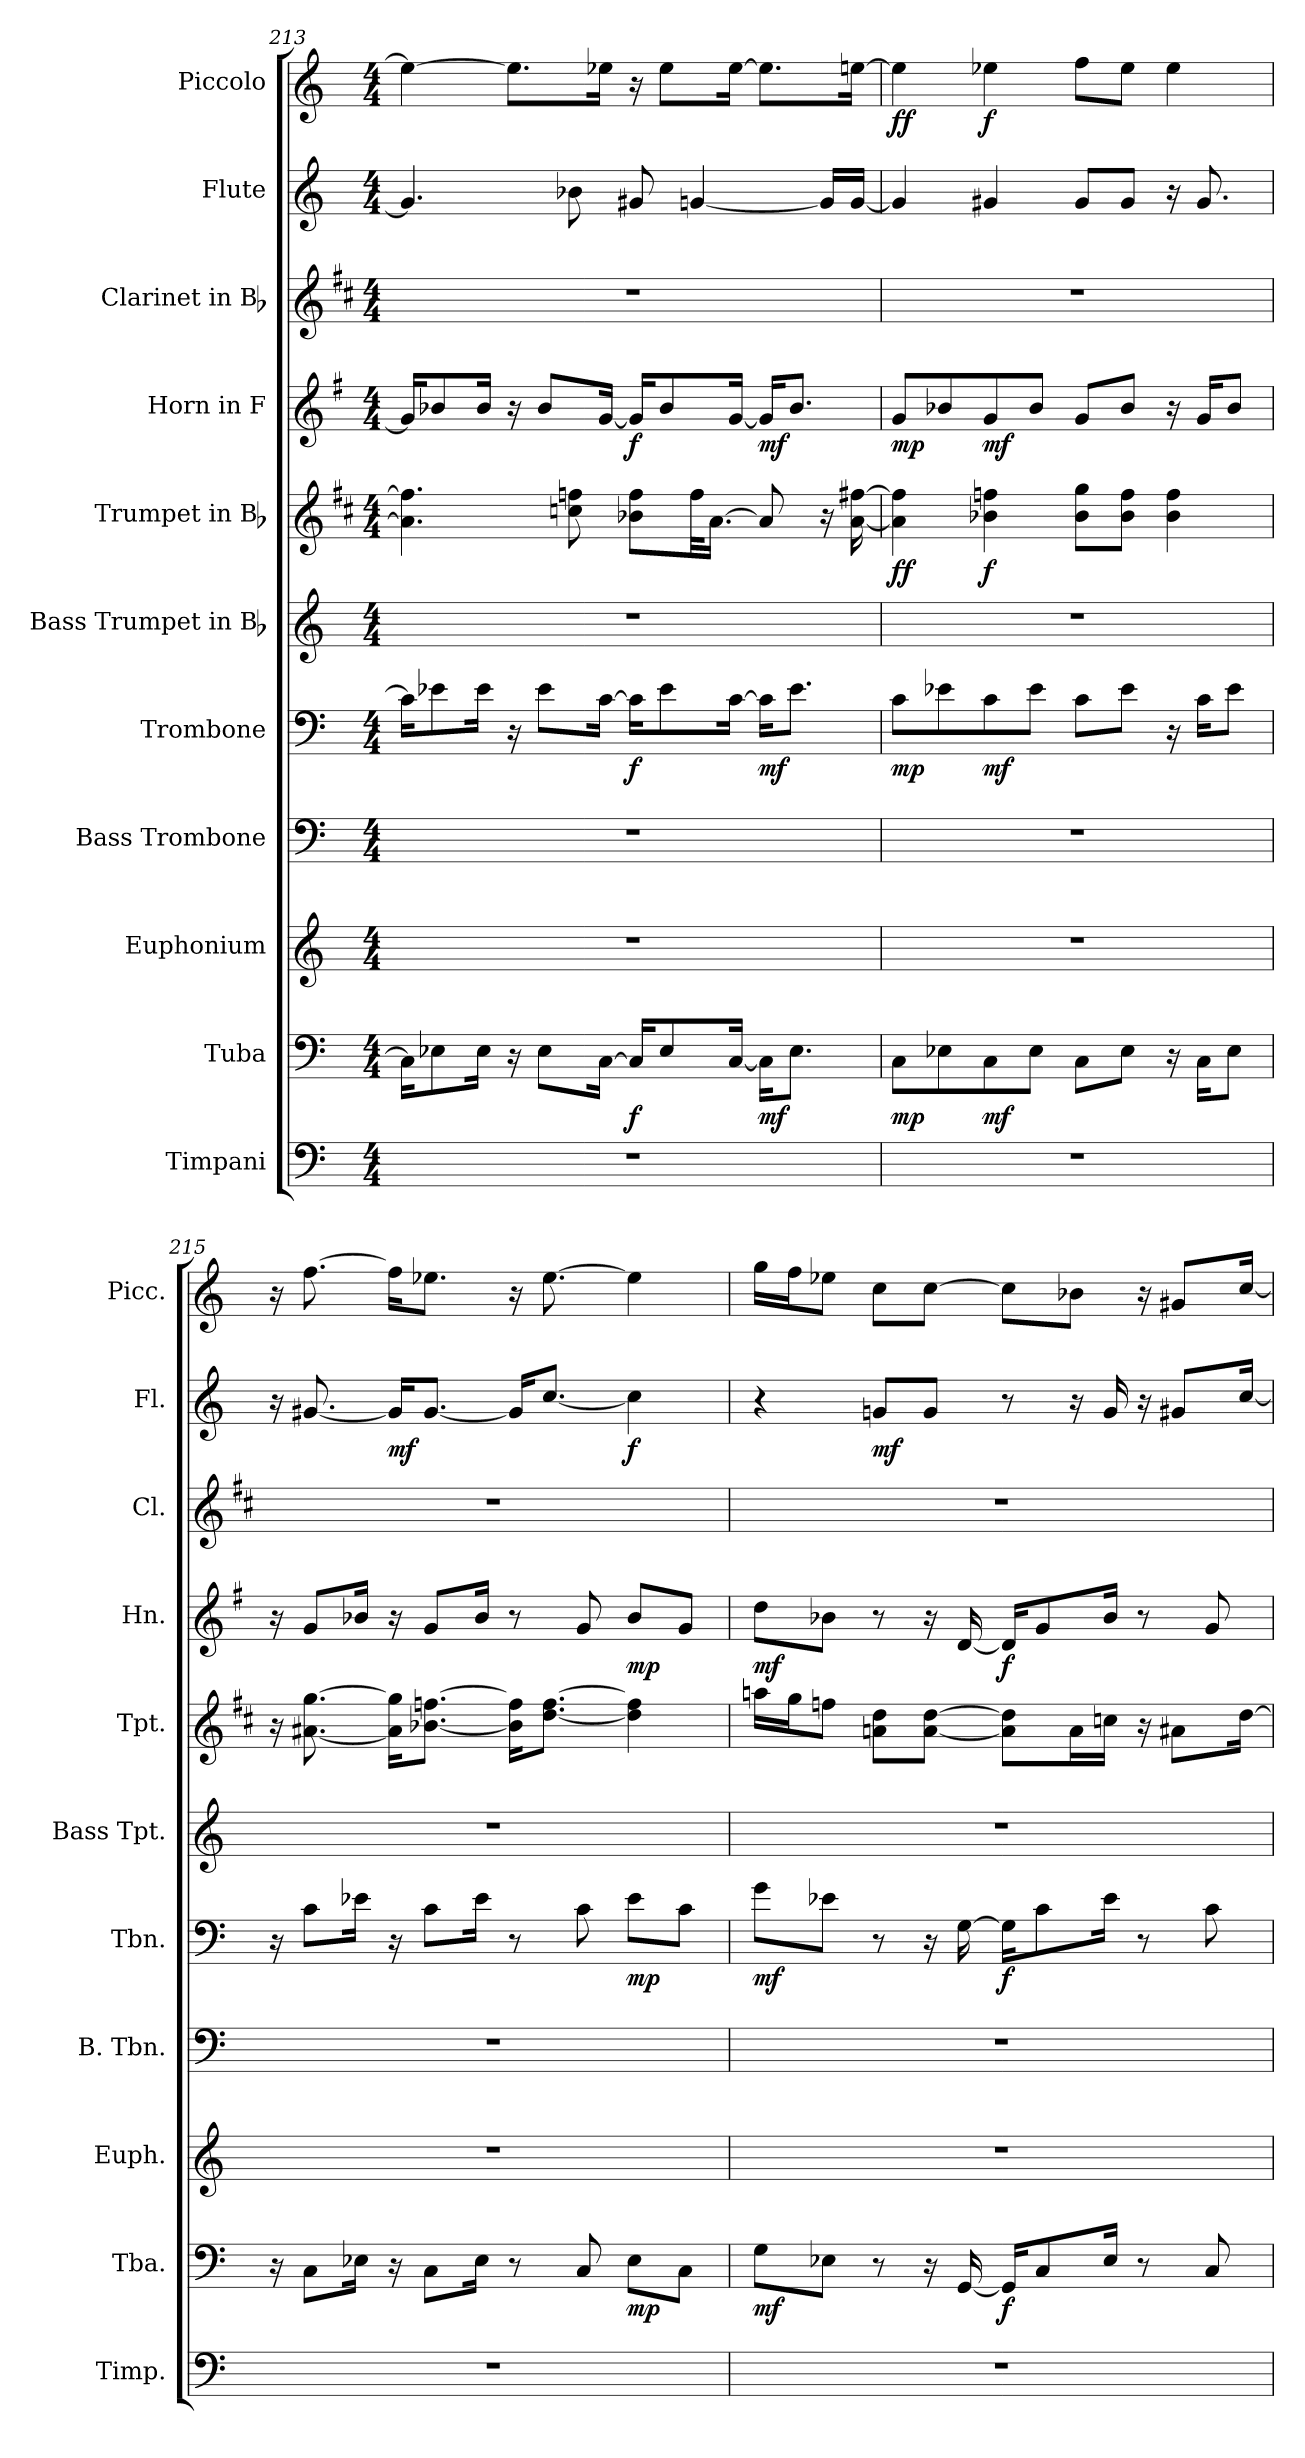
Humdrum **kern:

**kern	**kern	**dynam	**kern	**kern	**kern	**dynam	**kern	**kern	**dynam	**kern	**dynam	**kern	**kern	**dynam	**kern	**dynam
*part11	*part10	*part10	*part9	*part8	*part7	*part7	*part6	*part5	*part5	*part4	*part4	*part3	*part2	*part2	*part1	*part1
*staff11	*staff10	*staff10	*staff9	*staff8	*staff7	*staff7	*staff6	*staff5	*staff5	*staff4	*staff4	*staff3	*staff2	*staff2	*staff1	*staff1
*I"Timpani	*I"Tuba	*	*I"Euphonium	*I"Bass Trombone	*I"Trombone	*	*I"Bass Trumpet in Bb	*I"Trumpet in Bb	*	*I"Horn in F	*	*I"Clarinet in Bb	*I"Flute	*	*I"Piccolo	*
*I'Timp.	*I'Tba.	*	*I'Euph.	*I'B. Tbn.	*I'Tbn.	*	*I'Bass Tpt.	*I'Tpt.	*	*I'Hn.	*	*I'Cl.	*I'Fl.	*	*I'Picc.	*
!!LO:PB:g=z
*clefF4	*clefF4	*	*clefG2	*clefF4	*clefF4	*	*clefG2	*clefG2	*	*clefG2	*	*clefG2	*clefG2	*	*clefG2	*
*	*	*	*ITrd8c14	*	*	*	*ITrd8c14	*ITrd1c2	*	*ITrd4c7	*	*ITrd1c2	*	*	*ITrd-7c-12	*
*k[]	*k[]	*	*k[]	*k[]	*k[]	*	*k[]	*k[]	*	*k[]	*	*k[]	*k[]	*	*k[]	*
*C:	*C:	*	*C:	*C:	*C:	*	*C:	*C:	*	*C:	*	*C:	*C:	*	*C:	*
*M4/4	*M4/4	*	*M4/4	*M4/4	*M4/4	*	*M4/4	*M4/4	*	*M4/4	*	*M4/4	*M4/4	*	*M4/4	*
=213	=213	=213	=213	=213	=213	=213	=213	=213	=213	=213	=213	=213	=213	=213	=213	=213
1r	16Ci\KL]	.	1r	1r	16ci\KL]	.	1r	4.gi\] 4.ee-i]	.	16ci/KL]	.	1r	4.gi/]	.	4eee-i\_	.
.	8E-Xi\	.	.	.	8e-Xi\	.	.	.	.	8e-Xi/	.	.	.	.	.	.
.	16E-i\Jk	.	.	.	16e-i\Jk	.	.	.	.	16e-i/Jk	.	.	.	.	.	.
.	16r	.	.	.	16r	.	.	.	.	16r	.	.	.	.	8.eee-i\L]	.
.	8E-i\L	.	.	.	8e-i\L	.	.	.	.	8e-i/L	.	.	.	.	.	.
.	.	.	.	.	.	.	.	8b-Xi\ 8ee-Xi	.	.	.	.	8b-Xi\	.	.	.
.	[16Ci\Jk	.	.	.	[16ci\Jk	.	.	.	.	[16ci/Jk	.	.	.	.	16eee-Xi\Jk	.
.	16Ci/KL]	f	.	.	16ci\KL]	f	.	8a-Xi\ 8ee-iL	.	16ci/KL]	f	.	8g#Xi/	.	16r	.
.	8E-i/	.	.	.	8e-i\	.	.	.	.	8e-i/	.	.	.	.	8eee-i\L	.
.	.	.	.	.	.	.	.	32ee-i\KL	.	.	.	.	[4gni/	.	.	.
.	.	.	.	.	.	.	.	[16.gi\JJ	.	.	.	.	.	.	.	.
.	[16Ci/Jk	.	.	.	[16ci\Jk	.	.	.	.	[16ci/Jk	.	.	.	.	[16eee-i\Jk	.
.	16Ci\KL]	mf	.	.	16ci\KL]	mf	.	8gi/]	.	16ci/KL]	mf	.	.	.	8.eee-i\L]	.
.	8.E-i\J	.	.	.	8.e-i\J	.	.	.	.	8.e-i/J	.	.	.	.	.	.
.	.	.	.	.	.	.	.	16r	.	.	.	.	16gi/LL]	.	.	.
.	.	.	.	.	.	.	.	[16gi\ [16eeni	.	.	.	.	[16gi/JJ	.	[16eeeni\Jk	.
=214	=214	=214	=214	=214	=214	=214	=214	=214	=214	=214	=214	=214	=214	=214	=214	=214
1r	8Ci\L	mp	1r	1r	8ci\L	mp	1r	4gi\] 4eei]	ff	8ci/L	mp	1r	4gi/]	.	4eeei\]	ff
.	8E-Xi\	.	.	.	8e-Xi\	.	.	.	.	8e-Xi/	.	.	.	.	.	.
.	8Ci\	mf	.	.	8ci\	mf	.	4a-Xi\ 4ee-Xi	f	8ci/	mf	.	4g#Xi/	.	4eee-Xi\	f
.	8E-i\J	.	.	.	8e-i\J	.	.	.	.	8e-i/J	.	.	.	.	.	.
.	8Ci\L	.	.	.	8ci\L	.	.	8a-i\ 8ffiL	.	8ci/L	.	.	8g#i/L	.	8fffi\L	.
.	8E-i\J	.	.	.	8e-i\J	.	.	8a-i\ 8ee-iJ	.	8e-i/J	.	.	8g#i/J	.	8eee-i\J	.
.	16r	.	.	.	16r	.	.	4a-i\ 4ee-i	.	16r	.	.	16r	.	4eee-i\	.
.	16Ci\KL	.	.	.	16ci\KL	.	.	.	.	16ci/KL	.	.	8.g#i/	.	.	.
.	8E-i\J	.	.	.	8e-i\J	.	.	.	.	8e-i/J	.	.	.	.	.	.
=215	=215	=215	=215	=215	=215	=215	=215	=215	=215	=215	=215	=215	=215	=215	=215	=215
1r	16r	.	1r	1r	16r	.	1r	16r	.	16r	.	1r	16r	.	16r	.
.	8Ci\L	.	.	.	8ci\L	.	.	[8.g#Xi\ [8.ffi	.	8ci/L	.	.	[8.g#Xi/	.	[8.fffi\	.
.	16E-Xi\Jk	.	.	.	16e-Xi\Jk	.	.	.	.	16e-Xi/Jk	.	.	.	.	.	.
.	16r	.	.	.	16r	.	.	16g#i\] 16ffi]KL	.	16r	.	.	16g#i/KL]	mf	16fffi\KL]	.
.	8Ci\L	.	.	.	8ci\L	.	.	[8.a-Xi\ [8.ee-XiJ	.	8ci/L	.	.	[8.g#i/J	.	8.eee-Xi\J	.
.	16E-i\Jk	.	.	.	16e-i\Jk	.	.	.	.	16e-i/Jk	.	.	.	.	.	.
.	8r	.	.	.	8r	.	.	16a-i\] 16ee-i]KL	.	8r	.	.	16g#i/KL]	.	16r	.
.	.	.	.	.	.	.	.	[8.cci\ [8.ee-iJ	.	.	.	.	[8.cci/J	.	[8.eee-i\	.
.	8Ci/	.	.	.	8ci\	.	.	.	.	8ci/	.	.	.	.	.	.
.	8E-i\L	mp	.	.	8e-i\L	mp	.	4cci\] 4ee-i]	.	8e-i/L	mp	.	4cci\]	f	4eee-i\]	.
.	8Ci\J	.	.	.	8ci\J	.	.	.	.	8ci/J	.	.	.	.	.	.
=216	=216	=216	=216	=216	=216	=216	=216	=216	=216	=216	=216	=216	=216	=216	=216	=216
1r	8Gi\L	mf	1r	1r	8gi\L	mf	1r	16ggni\LL	.	8gi\L	mf	1r	4r	.	16gggi\LL	.
.	.	.	.	.	.	.	.	16ffi\J	.	.	.	.	.	.	16fffi\J	.
.	8E-Xi\J	.	.	.	8e-Xi\J	.	.	8ee-Xi\J	.	8e-Xi\J	.	.	.	.	8eee-Xi\J	.
.	8r	.	.	.	8r	.	.	8gni\ 8cciL	.	8r	.	.	8gni/L	mf	8ccci\L	.
.	16r	.	.	.	16r	.	.	[8gi\ [8cciJ	.	16r	.	.	8gi/J	.	[8ccci\J	.
.	[16GGi/	.	.	.	[16Gi\	.	.	.	.	[16Gi/	.	.	.	.	.	.
.	16GGi/KL]	f	.	.	16Gi\KL]	f	.	8gi\] 8cci]L	.	16Gi/KL]	f	.	8r	.	8ccci\L]	.
.	8Ci/	.	.	.	8ci\	.	.	.	.	8ci/	.	.	.	.	.	.
.	.	.	.	.	.	.	.	16gi\L	.	.	.	.	16r	.	8bb-Xi\J	.
.	16E-i/Jk	.	.	.	16e-i\Jk	.	.	16b-Xi\JJ	.	16e-i/Jk	.	.	16gi/	.	.	.
.	8r	.	.	.	8r	.	.	16r	.	8r	.	.	16r	.	16r	.
.	.	.	.	.	.	.	.	8g#Xi\L	.	.	.	.	8g#Xi/L	.	8gg#Xi/L	.
.	8Ci/	.	.	.	8ci\	.	.	.	.	8ci/	.	.	.	.	.	.
.	.	.	.	.	.	.	.	[16cci\Jk	.	.	.	.	[16cci/Jk	.	[16ccci/Jk	.
=	=	=	=	=	=	=	=	=	=	=	=	=	=	=	=	=
*-	*-	*-	*-	*-	*-	*-	*-	*-	*-	*-	*-	*-	*-	*-	*-	*-
